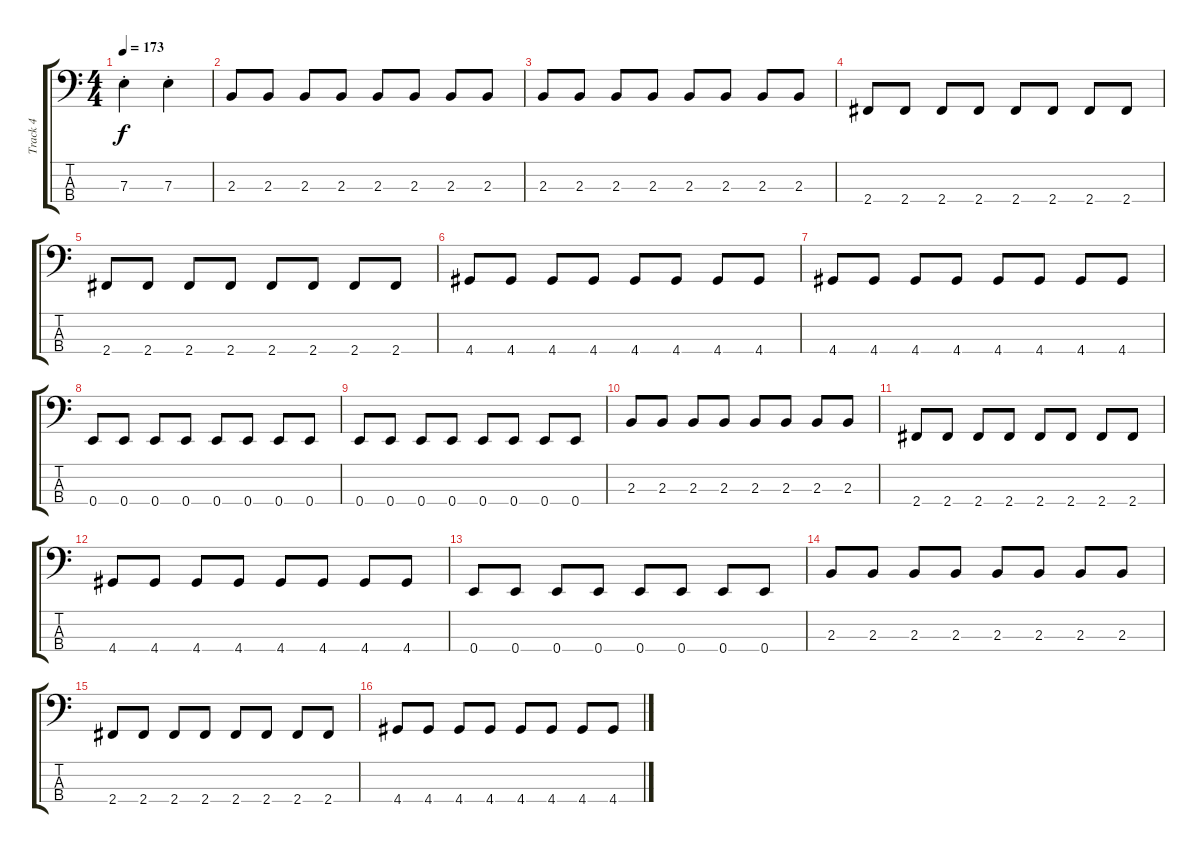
\track ("Track 4" "Track 4") {instrument electricbassfinger}
\staff {score tabs}
\tuning (G2 D2 A1 E1) {hide}
\ts (4 4)
\tempo 173
\clef f4
\ks c
7.3{st}.4{dy f} 7.3{st}.4 |
2.3.8 2.3.8 2.3.8 2.3.8 2.3.8 2.3.8 2.3.8 2.3.8 |
2.3.8 2.3.8 2.3.8 2.3.8 2.3.8 2.3.8 2.3.8 2.3.8 |
2.4.8 2.4.8 2.4.8 2.4.8 2.4.8 2.4.8 2.4.8 2.4.8 |
2.4.8 2.4.8 2.4.8 2.4.8 2.4.8 2.4.8 2.4.8 2.4.8 |
4.4.8 4.4.8 4.4.8 4.4.8 4.4.8 4.4.8 4.4.8 4.4.8 |
4.4.8 4.4.8 4.4.8 4.4.8 4.4.8 4.4.8 4.4.8 4.4.8 |
0.4.8 0.4.8 0.4.8 0.4.8 0.4.8 0.4.8 0.4.8 0.4.8 |
0.4.8 0.4.8 0.4.8 0.4.8 0.4.8 0.4.8 0.4.8 0.4.8 |
2.3.8 2.3.8 2.3.8 2.3.8 2.3.8 2.3.8 2.3.8 2.3.8 |
2.4.8 2.4.8 2.4.8 2.4.8 2.4.8 2.4.8 2.4.8 2.4.8 |
4.4.8 4.4.8 4.4.8 4.4.8 4.4.8 4.4.8 4.4.8 4.4.8 |
0.4.8 0.4.8 0.4.8 0.4.8 0.4.8 0.4.8 0.4.8 0.4.8 |
2.3.8 2.3.8 2.3.8 2.3.8 2.3.8 2.3.8 2.3.8 2.3.8 |
2.4.8 2.4.8 2.4.8 2.4.8 2.4.8 2.4.8 2.4.8 2.4.8 |
4.4.8 4.4.8 4.4.8 4.4.8 4.4.8 4.4.8 4.4.8 4.4.8
